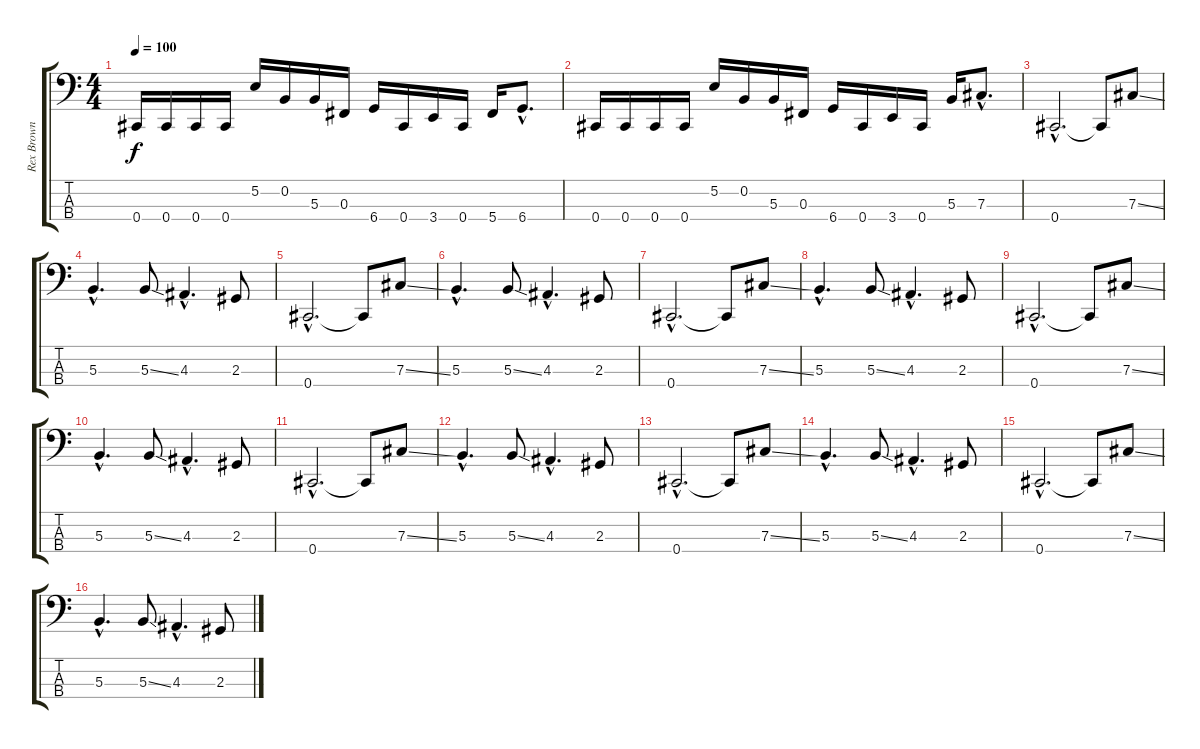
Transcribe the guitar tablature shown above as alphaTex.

\track ("Rex Brown" "Rex Brown") {instrument slapbass2}
\staff {score tabs}
\tuning (E2 B1 Gb1 Db1) {hide}
\ts (4 4)
\tempo 100
\clef f4
\ks c
0.4.16{dy f} 0.4.16 0.4.16 0.4.16 5.2.16 0.2.16 5.3.16 0.3.16 6.4.16 0.4.16 3.4.16 0.4.16 5.4.16 6.4{hac}.8{d} |
0.4.16 0.4.16 0.4.16 0.4.16 5.2.16 0.2.16 5.3.16 0.3.16 6.4.16 0.4.16 3.4.16 0.4.16 5.3.16 7.3{hac}.8{d} |
0.4{hac}.2{d} 0.4{t}.8 7.3{ss}.8 |
5.3{hac}.4{d} 5.3{ss}.8 4.3{hac}.4{d} 2.3.8 |
0.4{hac}.2{d} 0.4{t}.8 7.3{ss}.8 |
5.3{hac}.4{d} 5.3{ss}.8 4.3{hac}.4{d} 2.3.8 |
0.4{hac}.2{d} 0.4{t}.8 7.3{ss}.8 |
5.3{hac}.4{d} 5.3{ss}.8 4.3{hac}.4{d} 2.3.8 |
0.4{hac}.2{d} 0.4{t}.8 7.3{ss}.8 |
5.3{hac}.4{d} 5.3{ss}.8 4.3{hac}.4{d} 2.3.8 |
0.4{hac}.2{d} 0.4{t}.8 7.3{ss}.8 |
5.3{hac}.4{d} 5.3{ss}.8 4.3{hac}.4{d} 2.3.8 |
0.4{hac}.2{d} 0.4{t}.8 7.3{ss}.8 |
5.3{hac}.4{d} 5.3{ss}.8 4.3{hac}.4{d} 2.3.8 |
0.4{hac}.2{d} 0.4{t}.8 7.3{ss}.8 |
5.3{hac}.4{d} 5.3{ss}.8 4.3{hac}.4{d} 2.3.8
